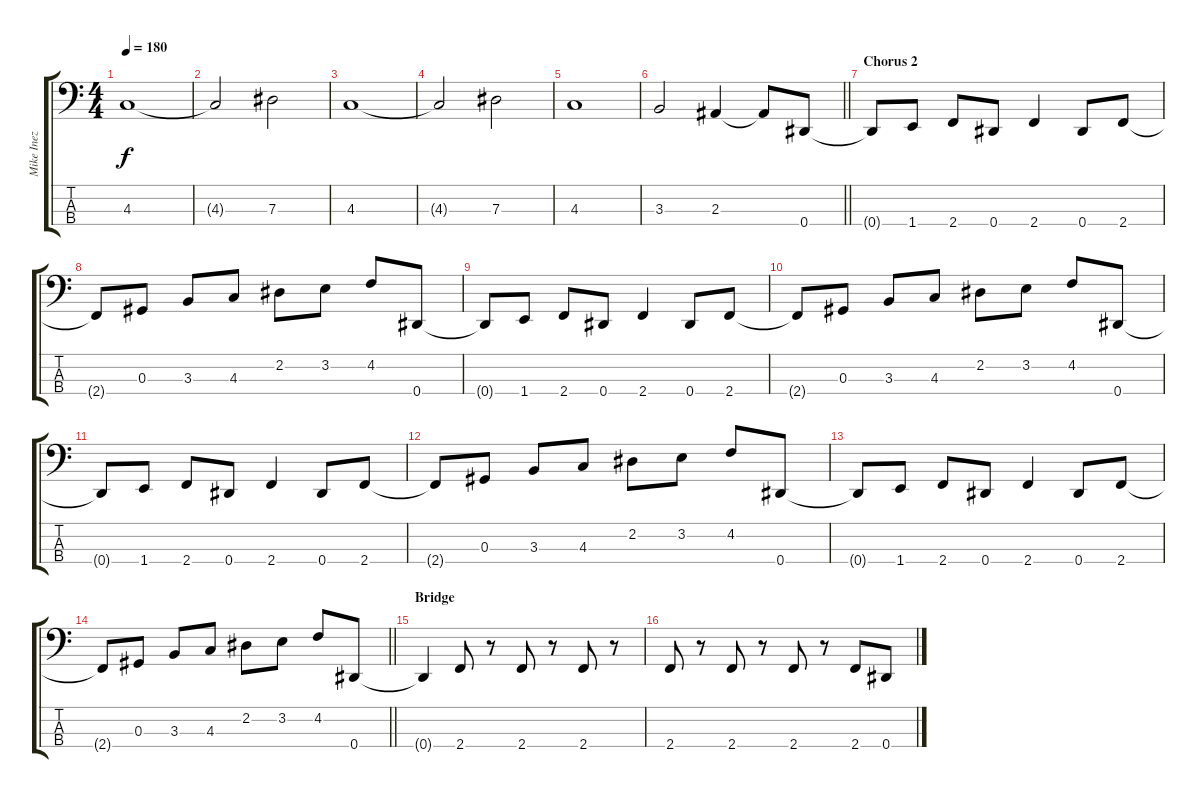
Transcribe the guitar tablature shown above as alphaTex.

\track ("Mike Inez" "Mike Inez") {instrument electricbasspick}
\staff {score tabs}
\tuning (Gb2 Db2 Ab1 Eb1) {hide}
\ts (4 4)
\tempo 180
\clef f4
\ks c
4.3.1{dy f} |
4.3{t}.2 7.3.2 |
4.3.1 |
4.3{t}.2 7.3.2 |
4.3.1 |
\barLineRight lightlight
3.3.2 2.3.4 2.3{t}.8 0.4.8 |
\section ("" "Chorus 2")
0.4{t}.8 1.4.8 2.4.8 0.4.8 2.4.4 0.4.8 2.4.8 |
2.4{t}.8 0.3.8 3.3.8 4.3.8 2.2.8 3.2.8 4.2.8 0.4.8 |
0.4{t}.8 1.4.8 2.4.8 0.4.8 2.4.4 0.4.8 2.4.8 |
2.4{t}.8 0.3.8 3.3.8 4.3.8 2.2.8 3.2.8 4.2.8 0.4.8 |
0.4{t}.8 1.4.8 2.4.8 0.4.8 2.4.4 0.4.8 2.4.8 |
2.4{t}.8 0.3.8 3.3.8 4.3.8 2.2.8 3.2.8 4.2.8 0.4.8 |
0.4{t}.8 1.4.8 2.4.8 0.4.8 2.4.4 0.4.8 2.4.8 |
\barLineRight lightlight
2.4{t}.8 0.3.8 3.3.8 4.3.8 2.2.8 3.2.8 4.2.8 0.4.8 |
\section ("" "Bridge")
0.4{t}.4 2.4.8 r.8 2.4.8 r.8 2.4.8 r.8 |
2.4.8 r.8 2.4.8 r.8 2.4.8 r.8 2.4.8 0.4.8
